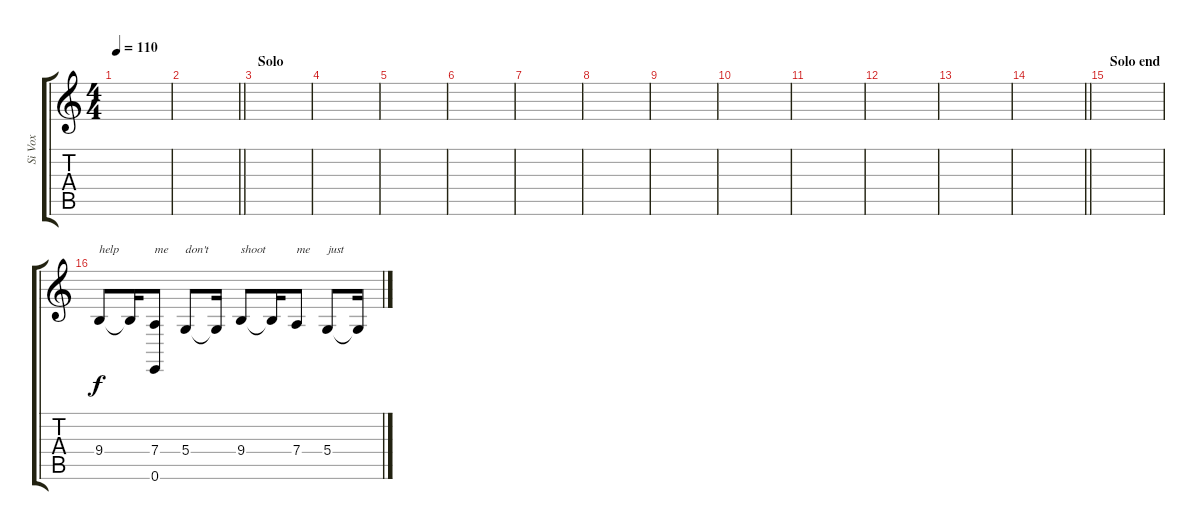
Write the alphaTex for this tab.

\track ("Si Vox" "Si Vox") {instrument tenorsax}
\staff {score tabs}
\tuning (E4 B3 G3 D3 A2 E2) {hide}
\ts (4 4)
\tempo 110
\clef g2
\ks c
|
\barLineRight lightlight
|
\section ("" "Solo")
|
|
|
|
|
|
|
|
|
|
|
\barLineRight lightlight
|
\section ("" "Solo end")
|
9.4.8{txt "help"} 9.4{t}.16 (7.4 0.6).8{txt "me"} 5.4.8{txt "don't"} 5.4{t}.16 9.4.8{txt "shoot"} 9.4{t}.16 7.4.8{txt "me"} 5.4.8{txt "just"} 5.4{t}.16
